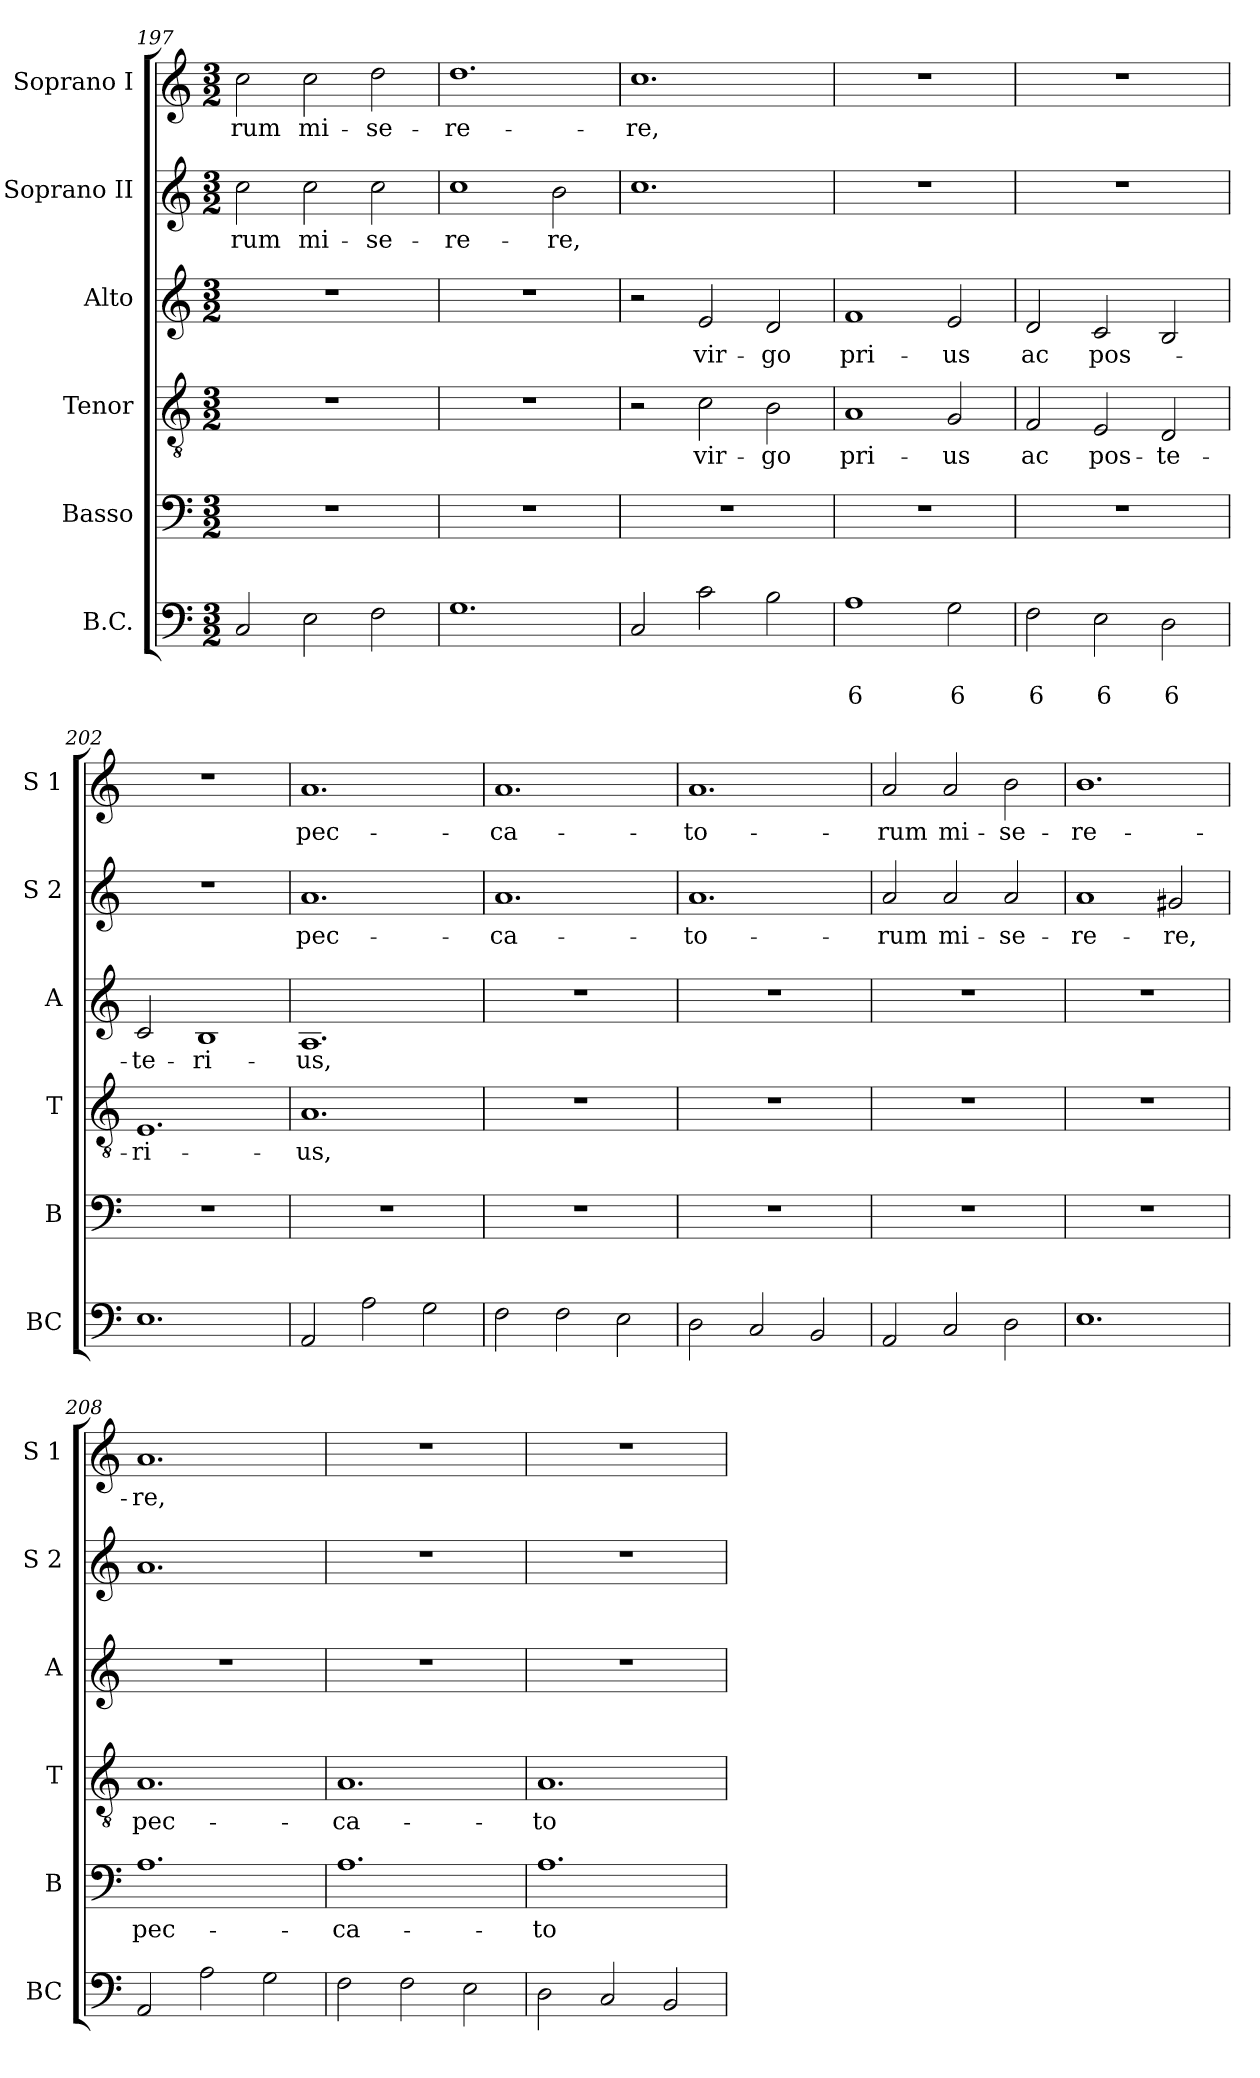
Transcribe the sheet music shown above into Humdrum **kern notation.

**kern	**text	**text	**kern	**text	**kern	**text	**kern	**text	**kern	**text	**kern	**text
*part6	*part6	*part6	*part5	*part5	*part4	*part4	*part3	*part3	*part2	*part2	*part1	*part1
*staff6	*staff6	*staff6	*staff5	*staff5	*staff4	*staff4	*staff3	*staff3	*staff2	*staff2	*staff1	*staff1
*I"B.C.	*	*	*I"Basso	*	*I"Tenor	*	*I"Alto	*	*I"Soprano II	*	*I"Soprano I	*
*I'BC	*	*	*I'B	*	*I'T	*	*I'A	*	*I'S 2	*	*I'S 1	*
*clefF4	*	*	*clefF4	*	*clefGv2	*	*clefG2	*	*clefG2	*	*clefG2	*
*k[]	*	*	*k[]	*	*k[]	*	*k[]	*	*k[]	*	*k[]	*
*C:	*	*	*C:	*	*C:	*	*C:	*	*C:	*	*C:	*
*M3/2	*	*	*M3/2	*	*M3/2	*	*M3/2	*	*M3/2	*	*M3/2	*
=197	=197	=197	=197	=197	=197	=197	=197	=197	=197	=197	=197	=197
!	!	!	!	!	!	!	!	!	!	!LO:LY:b	!	!LO:LY:b
2C/	.	.	1.r	.	1.r	.	1.r	.	2cc\	-rum	2cc\	-rum
!	!	!	!	!	!	!	!	!	!	!LO:LY:b	!	!LO:LY:b
2E\	.	.	.	.	.	.	.	.	2cc\	mi-	2cc\	mi-
!	!	!	!	!	!	!	!	!	!	!LO:LY:b	!	!LO:LY:b
2F\	.	.	.	.	.	.	.	.	2cc\	-se-	2dd\	-se-
=198	=198	=198	=198	=198	=198	=198	=198	=198	=198	=198	=198	=198
!	!	!	!	!	!	!	!	!	!	!LO:LY:b	!	!LO:LY:b
1.G	.	.	1.r	.	1.r	.	1.r	.	1cc	-re-	1.dd	-re-
!	!	!	!	!	!	!	!	!	!	!LO:LY:b	!	!
.	.	.	.	.	.	.	.	.	2b\	-re,	.	.
=199	=199	=199	=199	=199	=199	=199	=199	=199	=199	=199	=199	=199
!	!	!	!	!	!	!	!	!	!	!	!	!LO:LY:b
2C/	.	.	1.r	.	2r	.	2r	.	1.cc	.	1.cc	-re,
!	!	!	!	!	!	!LO:LY:b	!	!LO:LY:b	!	!	!	!
2c\	.	.	.	.	2c\	vir-	2e/	vir-	.	.	.	.
!	!	!	!	!	!	!LO:LY:b	!	!LO:LY:b	!	!	!	!
2B\	.	.	.	.	2B\	-go	2d/	-go	.	.	.	.
=200	=200	=200	=200	=200	=200	=200	=200	=200	=200	=200	=200	=200
!	!	!LO:LY:b	!	!	!	!LO:LY:b	!	!LO:LY:b	!	!	!	!
1A	.	6	1.r	.	1A	pri-	1f	pri-	1.r	.	1.r	.
!	!	!LO:LY:b	!	!	!	!LO:LY:b	!	!LO:LY:b	!	!	!	!
2G\	.	6	.	.	2G/	-us	2e/	-us	.	.	.	.
!!LO:LB:g=z
=201	=201	=201	=201	=201	=201	=201	=201	=201	=201	=201	=201	=201
!	!	!LO:LY:b	!	!	!	!LO:LY:b	!	!LO:LY:b	!	!	!	!
2F\	.	6	1.r	.	2F/	ac	2d/	ac	1.r	.	1.r	.
!	!	!LO:LY:b	!	!	!	!LO:LY:b	!	!LO:LY:b	!	!	!	!
2E\	.	6	.	.	2E/	pos-	2c/	pos-	.	.	.	.
!	!	!LO:LY:b	!	!	!	!LO:LY:b	!	!	!	!	!	!
2D\	.	6	.	.	2D/	-te-	2B/	.	.	.	.	.
=202	=202	=202	=202	=202	=202	=202	=202	=202	=202	=202	=202	=202
!	!	!	!	!	!	!LO:LY:b	!	!LO:LY:b	!	!	!	!
1.E	.	.	1.r	.	1.E	-ri-	2c/	-te-	1.r	.	1.r	.
!	!	!	!	!	!	!	!	!LO:LY:b	!	!	!	!
.	.	.	.	.	.	.	1B	-ri-	.	.	.	.
=203	=203	=203	=203	=203	=203	=203	=203	=203	=203	=203	=203	=203
!	!	!	!	!	!	!LO:LY:b	!	!LO:LY:b	!	!LO:LY:b	!	!LO:LY:b
2AA/	.	.	1.r	.	1.A	-us,	1.A	-us,	1.a	pec-	1.a	pec-
2A\	.	.	.	.	.	.	.	.	.	.	.	.
2G\	.	.	.	.	.	.	.	.	.	.	.	.
=204	=204	=204	=204	=204	=204	=204	=204	=204	=204	=204	=204	=204
!	!	!	!	!	!	!	!	!	!	!LO:LY:b	!	!LO:LY:b
2F\	.	.	1.r	.	1.r	.	1.r	.	1.a	-ca-	1.a	-ca-
2F\	.	.	.	.	.	.	.	.	.	.	.	.
2E\	.	.	.	.	.	.	.	.	.	.	.	.
=205	=205	=205	=205	=205	=205	=205	=205	=205	=205	=205	=205	=205
!	!	!	!	!	!	!	!	!	!	!LO:LY:b	!	!LO:LY:b
2D\	.	.	1.r	.	1.r	.	1.r	.	1.a	-to-	1.a	-to-
2C/	.	.	.	.	.	.	.	.	.	.	.	.
2BB/	.	.	.	.	.	.	.	.	.	.	.	.
=206	=206	=206	=206	=206	=206	=206	=206	=206	=206	=206	=206	=206
!	!	!	!	!	!	!	!	!	!	!LO:LY:b	!	!LO:LY:b
2AA/	.	.	1.r	.	1.r	.	1.r	.	2a/	-rum	2a/	-rum
!	!	!	!	!	!	!	!	!	!	!LO:LY:b	!	!LO:LY:b
2C/	.	.	.	.	.	.	.	.	2a/	mi-	2a/	mi-
!	!	!	!	!	!	!	!	!	!	!LO:LY:b	!	!LO:LY:b
2D\	.	.	.	.	.	.	.	.	2a/	-se-	2b\	-se-
=207	=207	=207	=207	=207	=207	=207	=207	=207	=207	=207	=207	=207
!	!	!	!	!	!	!	!	!	!	!LO:LY:b	!	!LO:LY:b
1.E	.	.	1.r	.	1.r	.	1.r	.	1a	-re-	1.b	-re-
!	!	!	!	!	!	!	!	!	!	!LO:LY:b	!	!
.	.	.	.	.	.	.	.	.	2g#X/	-re,	.	.
=208	=208	=208	=208	=208	=208	=208	=208	=208	=208	=208	=208	=208
!	!	!	!	!LO:LY:b	!	!LO:LY:b	!	!	!	!	!	!LO:LY:b
2AA/	.	.	1.A	pec-	1.A	pec-	1.r	.	1.a	.	1.a	-re,
2A\	.	.	.	.	.	.	.	.	.	.	.	.
2G\	.	.	.	.	.	.	.	.	.	.	.	.
=209	=209	=209	=209	=209	=209	=209	=209	=209	=209	=209	=209	=209
!	!	!	!	!LO:LY:b	!	!LO:LY:b	!	!	!	!	!	!
2F\	.	.	1.A	-ca-	1.A	-ca-	1.r	.	1.r	.	1.r	.
2F\	.	.	.	.	.	.	.	.	.	.	.	.
2E\	.	.	.	.	.	.	.	.	.	.	.	.
!!LO:PB:g=z
=210	=210	=210	=210	=210	=210	=210	=210	=210	=210	=210	=210	=210
!	!	!	!	!LO:LY:b	!	!LO:LY:b	!	!	!	!	!	!
2D\	.	.	1.A	-to-	1.A	-to-	1.r	.	1.r	.	1.r	.
2C/	.	.	.	.	.	.	.	.	.	.	.	.
2BB/	.	.	.	.	.	.	.	.	.	.	.	.
=	=	=	=	=	=	=	=	=	=	=	=	=
*-	*-	*-	*-	*-	*-	*-	*-	*-	*-	*-	*-	*-
